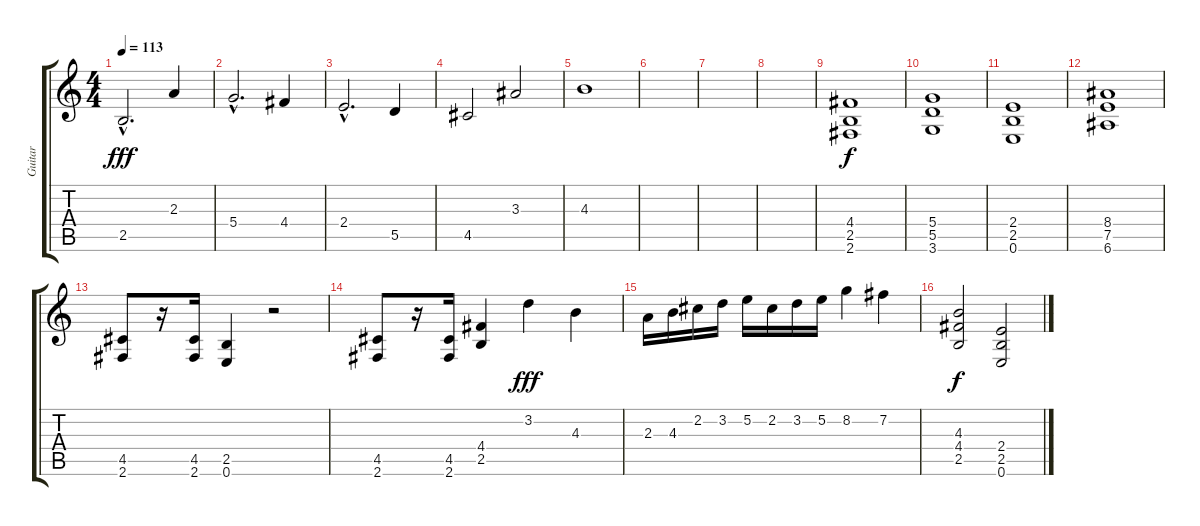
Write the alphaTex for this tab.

\track ("Guitar" "Guitar") {instrument distortionguitar}
\staff {score tabs}
\tuning (E4 B3 G3 D3 A2 E2) {hide}
\ts (4 4)
\tempo 113
\clef g2
\ks c
2.5{hac}.2{d dy fff} 2.3.4 |
5.4{hac}.2{d} 4.4.4 |
2.4{hac}.2{d} 5.5.4 |
4.5.2 3.3.2 |
4.3.1 |
|
|
|
(4.4 2.5 2.6).1{dy f} |
(5.4 5.5 3.6).1 |
(2.4 2.5 0.6).1 |
(8.4 7.5 6.6).1 |
(4.5 2.6).8 r.16 (4.5 2.6).16 (2.5 0.6).4 r.2 |
(4.5 2.6).8 r.16 (4.5 2.6).16 (4.4 2.5).4 3.2.4{dy fff} 4.3.4 |
2.3.16 4.3.16 2.2.16 3.2.16 5.2.16 2.2.16 3.2.16 5.2.16 8.2.4 7.2.4 |
(4.3 4.4 2.5).2{dy f} (2.4 2.5 0.6).2
